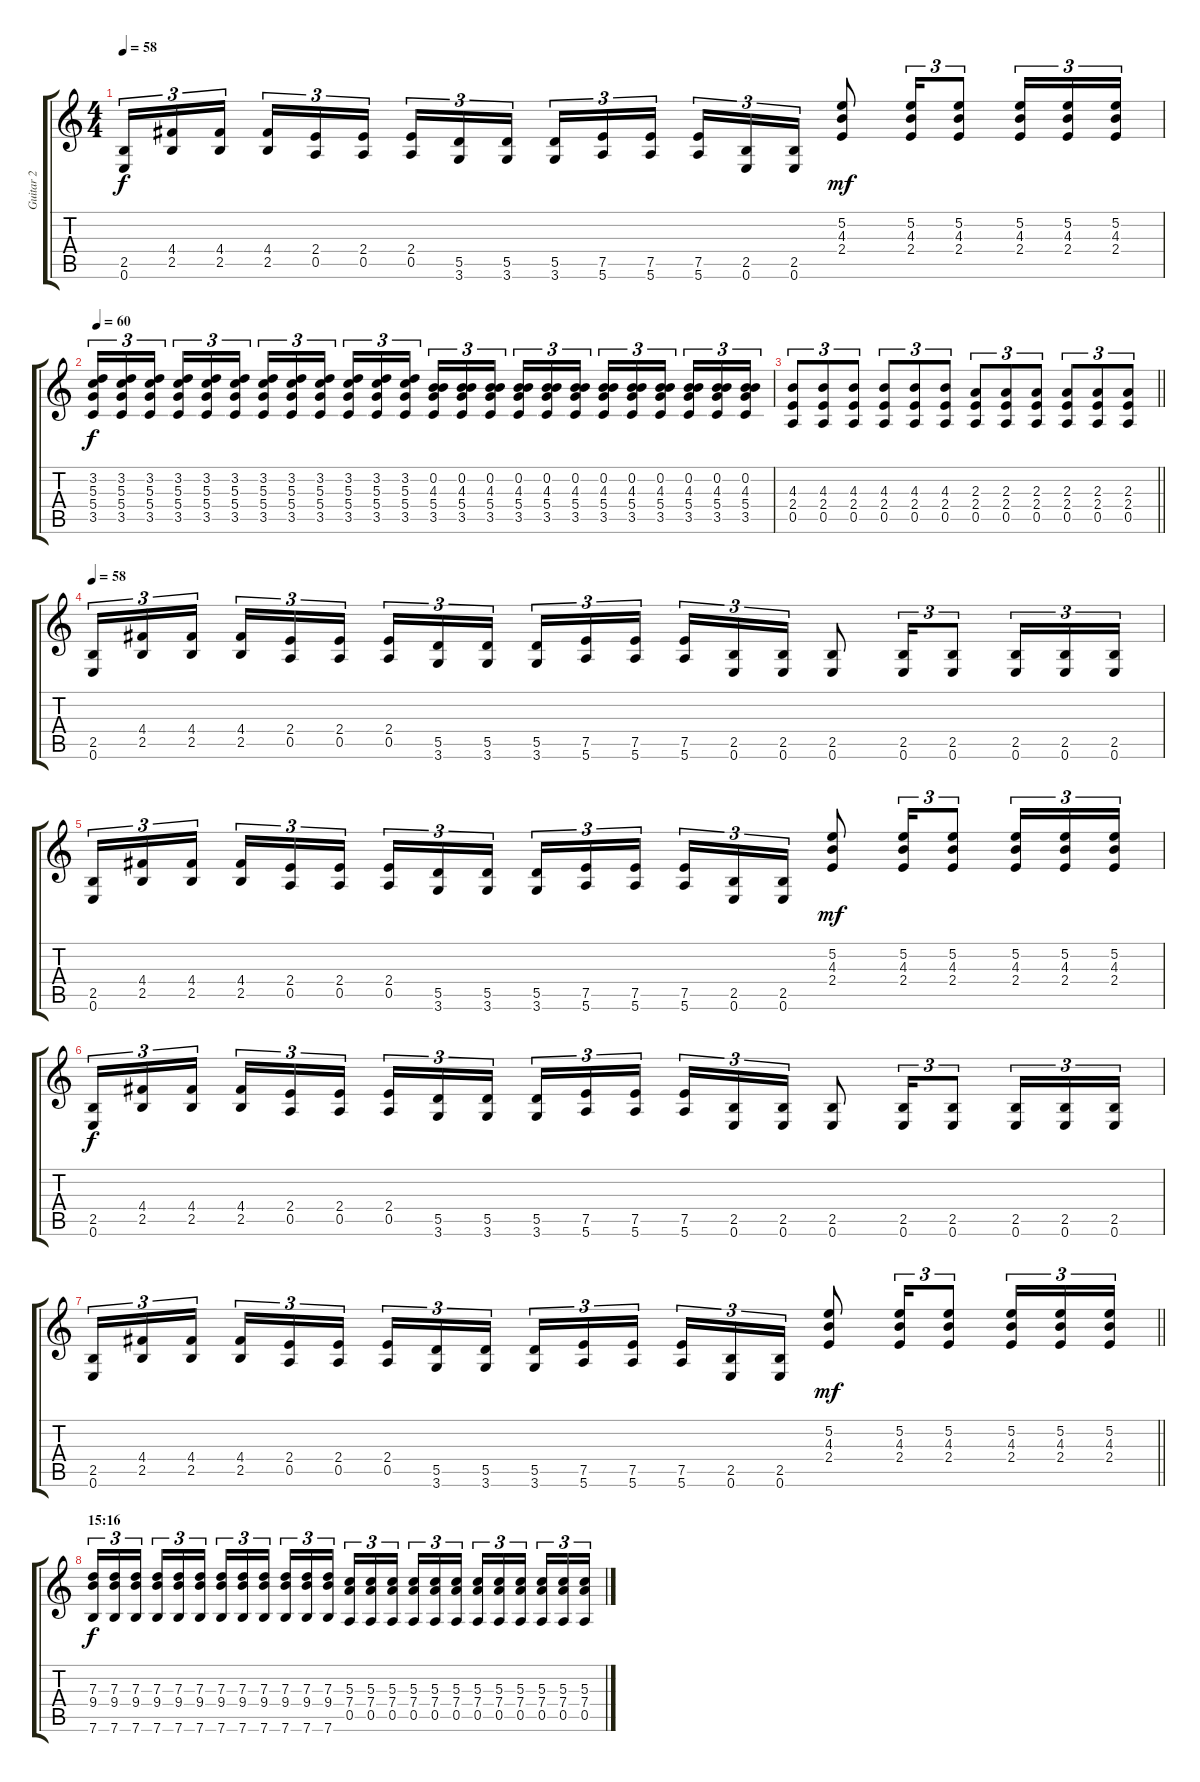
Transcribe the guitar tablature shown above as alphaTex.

\track ("Guitar 2" "Guitar 2") {instrument distortionguitar}
\staff {score tabs}
\tuning (E4 B3 G3 D3 A2 E2) {hide}
\ts (4 4)
\tempo 58
\clef g2
\ks c
(2.5 0.6).16{tu (3 2) dy f} (4.4 2.5).16{tu (3 2)} (4.4 2.5).16{tu (3 2) beam splitsecondary} (4.4 2.5).16{tu (3 2)} (2.4 0.5).16{tu (3 2)} (2.4 0.5).16{tu (3 2)} (2.4 0.5).16{tu (3 2)} (5.5 3.6).16{tu (3 2)} (5.5 3.6).16{tu (3 2) beam splitsecondary} (5.5 3.6).16{tu (3 2)} (7.5 5.6).16{tu (3 2)} (7.5 5.6).16{tu (3 2)} (7.5 5.6).16{tu (3 2)} (2.5 0.6).16{tu (3 2)} (2.5 0.6).16{tu (3 2)} (5.2 4.3 2.4).8{dy mf} (5.2 4.3 2.4).16{tu (3 2)} (5.2 4.3 2.4).8{tu (3 2)} (5.2 4.3 2.4).16{tu (3 2)} (5.2 4.3 2.4).16{tu (3 2)} (5.2 4.3 2.4).16{tu (3 2)} |
\tempo 60
(3.2 5.3 5.4 3.5).16{tu (3 2) dy f} (3.2 5.3 5.4 3.5).16{tu (3 2)} (3.2 5.3 5.4 3.5).16{tu (3 2) beam splitsecondary} (3.2 5.3 5.4 3.5).16{tu (3 2)} (3.2 5.3 5.4 3.5).16{tu (3 2)} (3.2 5.3 5.4 3.5).16{tu (3 2)} (3.2 5.3 5.4 3.5).16{tu (3 2)} (3.2 5.3 5.4 3.5).16{tu (3 2)} (3.2 5.3 5.4 3.5).16{tu (3 2) beam splitsecondary} (3.2 5.3 5.4 3.5).16{tu (3 2)} (3.2 5.3 5.4 3.5).16{tu (3 2)} (3.2 5.3 5.4 3.5).16{tu (3 2)} (0.2 4.3 5.4 3.5).16{tu (3 2)} (0.2 4.3 5.4 3.5).16{tu (3 2)} (0.2 4.3 5.4 3.5).16{tu (3 2) beam splitsecondary} (0.2 4.3 5.4 3.5).16{tu (3 2)} (0.2 4.3 5.4 3.5).16{tu (3 2)} (0.2 4.3 5.4 3.5).16{tu (3 2)} (0.2 4.3 5.4 3.5).16{tu (3 2)} (0.2 4.3 5.4 3.5).16{tu (3 2)} (0.2 4.3 5.4 3.5).16{tu (3 2) beam splitsecondary} (0.2 4.3 5.4 3.5).16{tu (3 2)} (0.2 4.3 5.4 3.5).16{tu (3 2)} (0.2 4.3 5.4 3.5).16{tu (3 2)} |
\barLineRight lightlight
(4.3 2.4 0.5).8{tu (3 2)} (4.3 2.4 0.5).8{tu (3 2)} (4.3 2.4 0.5).8{tu (3 2)} (4.3 2.4 0.5).8{tu (3 2)} (4.3 2.4 0.5).8{tu (3 2)} (4.3 2.4 0.5).8{tu (3 2)} (2.3 2.4 0.5).8{tu (3 2)} (2.3 2.4 0.5).8{tu (3 2)} (2.3 2.4 0.5).8{tu (3 2)} (2.3 2.4 0.5).8{tu (3 2)} (2.3 2.4 0.5).8{tu (3 2)} (2.3 2.4 0.5).8{tu (3 2)} |
\tempo 58
(2.5 0.6).16{tu (3 2)} (4.4 2.5).16{tu (3 2)} (4.4 2.5).16{tu (3 2) beam splitsecondary} (4.4 2.5).16{tu (3 2)} (2.4 0.5).16{tu (3 2)} (2.4 0.5).16{tu (3 2)} (2.4 0.5).16{tu (3 2)} (5.5 3.6).16{tu (3 2)} (5.5 3.6).16{tu (3 2) beam splitsecondary} (5.5 3.6).16{tu (3 2)} (7.5 5.6).16{tu (3 2)} (7.5 5.6).16{tu (3 2)} (7.5 5.6).16{tu (3 2)} (2.5 0.6).16{tu (3 2)} (2.5 0.6).16{tu (3 2)} (2.5 0.6).8 (2.5 0.6).16{tu (3 2)} (2.5 0.6).8{tu (3 2)} (2.5 0.6).16{tu (3 2)} (2.5 0.6).16{tu (3 2)} (2.5 0.6).16{tu (3 2)} |
(2.5 0.6).16{tu (3 2)} (4.4 2.5).16{tu (3 2)} (4.4 2.5).16{tu (3 2) beam splitsecondary} (4.4 2.5).16{tu (3 2)} (2.4 0.5).16{tu (3 2)} (2.4 0.5).16{tu (3 2)} (2.4 0.5).16{tu (3 2)} (5.5 3.6).16{tu (3 2)} (5.5 3.6).16{tu (3 2) beam splitsecondary} (5.5 3.6).16{tu (3 2)} (7.5 5.6).16{tu (3 2)} (7.5 5.6).16{tu (3 2)} (7.5 5.6).16{tu (3 2)} (2.5 0.6).16{tu (3 2)} (2.5 0.6).16{tu (3 2)} (5.2 4.3 2.4).8{dy mf} (5.2 4.3 2.4).16{tu (3 2)} (5.2 4.3 2.4).8{tu (3 2)} (5.2 4.3 2.4).16{tu (3 2)} (5.2 4.3 2.4).16{tu (3 2)} (5.2 4.3 2.4).16{tu (3 2)} |
(2.5 0.6).16{tu (3 2) dy f} (4.4 2.5).16{tu (3 2)} (4.4 2.5).16{tu (3 2) beam splitsecondary} (4.4 2.5).16{tu (3 2)} (2.4 0.5).16{tu (3 2)} (2.4 0.5).16{tu (3 2)} (2.4 0.5).16{tu (3 2)} (5.5 3.6).16{tu (3 2)} (5.5 3.6).16{tu (3 2) beam splitsecondary} (5.5 3.6).16{tu (3 2)} (7.5 5.6).16{tu (3 2)} (7.5 5.6).16{tu (3 2)} (7.5 5.6).16{tu (3 2)} (2.5 0.6).16{tu (3 2)} (2.5 0.6).16{tu (3 2)} (2.5 0.6).8 (2.5 0.6).16{tu (3 2)} (2.5 0.6).8{tu (3 2)} (2.5 0.6).16{tu (3 2)} (2.5 0.6).16{tu (3 2)} (2.5 0.6).16{tu (3 2)} |
\barLineRight lightlight
(2.5 0.6).16{tu (3 2)} (4.4 2.5).16{tu (3 2)} (4.4 2.5).16{tu (3 2) beam splitsecondary} (4.4 2.5).16{tu (3 2)} (2.4 0.5).16{tu (3 2)} (2.4 0.5).16{tu (3 2)} (2.4 0.5).16{tu (3 2)} (5.5 3.6).16{tu (3 2)} (5.5 3.6).16{tu (3 2) beam splitsecondary} (5.5 3.6).16{tu (3 2)} (7.5 5.6).16{tu (3 2)} (7.5 5.6).16{tu (3 2)} (7.5 5.6).16{tu (3 2)} (2.5 0.6).16{tu (3 2)} (2.5 0.6).16{tu (3 2)} (5.2 4.3 2.4).8{dy mf} (5.2 4.3 2.4).16{tu (3 2)} (5.2 4.3 2.4).8{tu (3 2)} (5.2 4.3 2.4).16{tu (3 2)} (5.2 4.3 2.4).16{tu (3 2)} (5.2 4.3 2.4).16{tu (3 2)} |
\section ("" "15:16")
(7.3 9.4 7.6).16{tu (3 2) dy f} (7.3 9.4 7.6).16{tu (3 2)} (7.3 9.4 7.6).16{tu (3 2) beam splitsecondary} (7.3 9.4 7.6).16{tu (3 2)} (7.3 9.4 7.6).16{tu (3 2)} (7.3 9.4 7.6).16{tu (3 2)} (7.3 9.4 7.6).16{tu (3 2)} (7.3 9.4 7.6).16{tu (3 2)} (7.3 9.4 7.6).16{tu (3 2) beam splitsecondary} (7.3 9.4 7.6).16{tu (3 2)} (7.3 9.4 7.6).16{tu (3 2)} (7.3 9.4 7.6).16{tu (3 2)} (5.3 7.4 0.5).16{tu (3 2)} (5.3 7.4 0.5).16{tu (3 2)} (5.3 7.4 0.5).16{tu (3 2) beam splitsecondary} (5.3 7.4 0.5).16{tu (3 2)} (5.3 7.4 0.5).16{tu (3 2)} (5.3 7.4 0.5).16{tu (3 2)} (5.3 7.4 0.5).16{tu (3 2)} (5.3 7.4 0.5).16{tu (3 2)} (5.3 7.4 0.5).16{tu (3 2) beam splitsecondary} (5.3 7.4 0.5).16{tu (3 2)} (5.3 7.4 0.5).16{tu (3 2)} (5.3 7.4 0.5).16{tu (3 2)}
